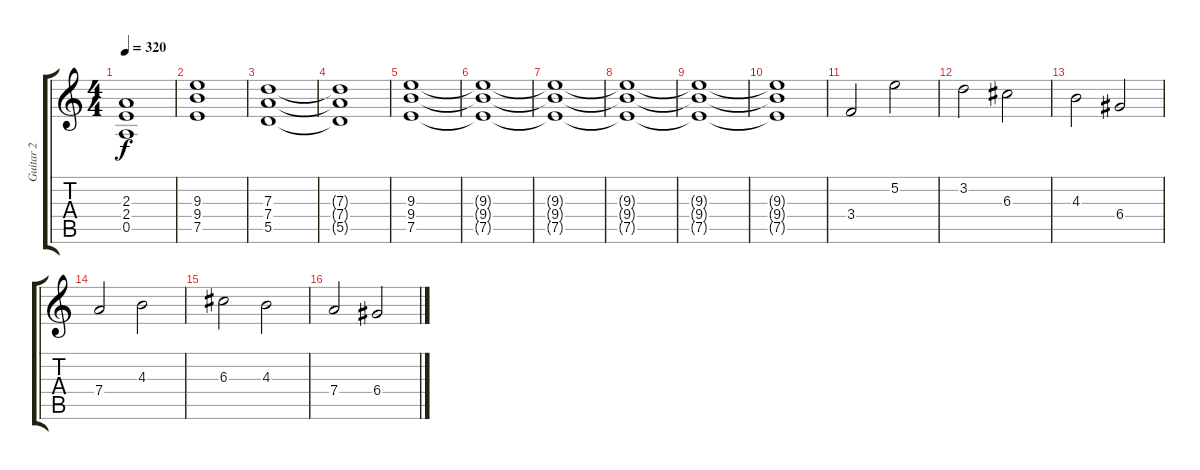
\track ("Guitar 2" "Guitar 2") {instrument distortionguitar}
\staff {score tabs}
\tuning (E4 B3 G3 D3 A2 E2) {hide}
\ts (4 4)
\tempo 320
\clef g2
\ks c
(2.3 2.4 0.5).1{dy f} |
(9.3 9.4 7.5).1 |
(7.3 7.4 5.5).1 |
(7.3{t} 7.4{t} 5.5{t}).1 |
(9.3 9.4 7.5).1 |
(9.3{t} 9.4{t} 7.5{t}).1 |
(9.3{t} 9.4{t} 7.5{t}).1 |
(9.3{t} 9.4{t} 7.5{t}).1 |
(9.3{t} 9.4{t} 7.5{t}).1 |
(9.3{t} 9.4{t} 7.5{t}).1 |
3.4.2 5.2.2 |
3.2.2 6.3.2 |
4.3.2 6.4.2 |
7.4.2 4.3.2 |
6.3.2 4.3.2 |
7.4.2 6.4.2
